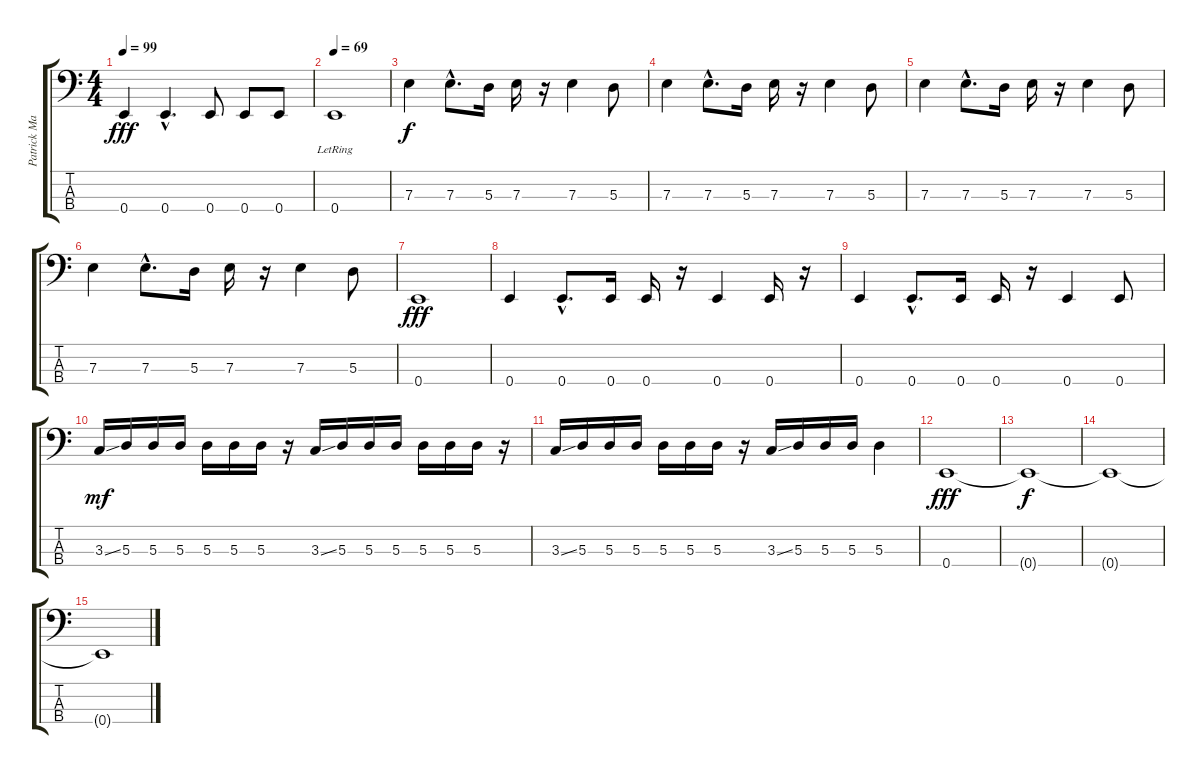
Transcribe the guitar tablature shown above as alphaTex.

\track ("Patrick Mattews" "Patrick Ma") {instrument electricbassfinger}
\staff {score tabs}
\tuning (G2 D2 A1 E1) {hide}
\ts (4 4)
\tempo 99
\clef f4
\ks c
0.4.4{dy fff} 0.4{hac}.4{d} 0.4.8 0.4.8 0.4.8 |
\tempo 69
0.4{lr}.1 |
7.3.4{dy f volume 12} 7.3{hac}.8{d volume 16} 5.3.16 7.3.16 r.16 7.3.4 5.3.8 |
7.3.4 7.3{hac}.8{d} 5.3.16 7.3.16 r.16 7.3.4 5.3.8 |
7.3.4 7.3{hac}.8{d} 5.3.16 7.3.16 r.16 7.3.4 5.3.8 |
7.3.4 7.3{hac}.8{d} 5.3.16 7.3.16 r.16 7.3.4 5.3.8 |
0.4.1{dy fff volume 16} |
0.4.4 0.4{hac}.8{d} 0.4.16 0.4.16 r.16 0.4.4 0.4.16 r.16 |
0.4.4 0.4{hac}.8{d} 0.4.16 0.4.16 r.16 0.4.4 0.4.8 |
3.3{ss}.16{dy mf} 5.3.16 5.3.16 5.3.16 5.3.16 5.3.16 5.3.16 r.16 3.3{ss}.16 5.3.16 5.3.16 5.3.16 5.3.16 5.3.16 5.3.16 r.16 |
3.3{ss}.16 5.3.16 5.3.16 5.3.16 5.3.16 5.3.16 5.3.16 r.16 3.3{ss}.16 5.3.16 5.3.16 5.3.16 5.3.4 |
0.4.1{dy fff} |
0.4{t}.1{dy f} |
0.4{t}.1 |
0.4{t}.1
